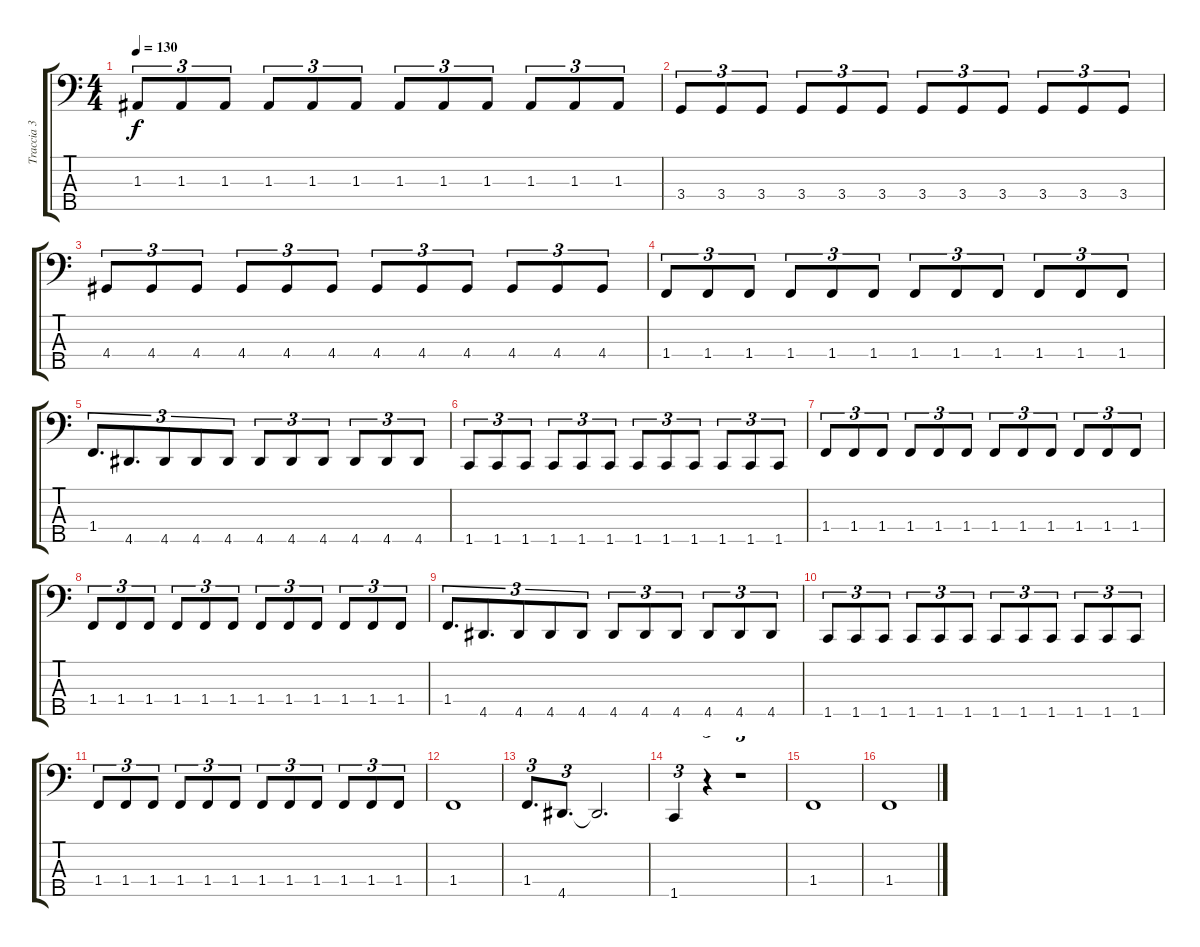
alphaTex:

\track ("Traccia 3" "Traccia 3") {instrument electricbasspick}
\staff {score tabs}
\tuning (G2 D2 A1 E1 B0) {hide}
\ts (4 4)
\tempo 130
\clef f4
\ks c
1.3.8{tu (3 2) dy f} 1.3.8{tu (3 2)} 1.3.8{tu (3 2)} 1.3.8{tu (3 2)} 1.3.8{tu (3 2)} 1.3.8{tu (3 2)} 1.3.8{tu (3 2)} 1.3.8{tu (3 2)} 1.3.8{tu (3 2)} 1.3.8{tu (3 2)} 1.3.8{tu (3 2)} 1.3.8{tu (3 2)} |
3.4.8{tu (3 2)} 3.4.8{tu (3 2)} 3.4.8{tu (3 2)} 3.4.8{tu (3 2)} 3.4.8{tu (3 2)} 3.4.8{tu (3 2)} 3.4.8{tu (3 2)} 3.4.8{tu (3 2)} 3.4.8{tu (3 2)} 3.4.8{tu (3 2)} 3.4.8{tu (3 2)} 3.4.8{tu (3 2)} |
4.4.8{tu (3 2)} 4.4.8{tu (3 2)} 4.4.8{tu (3 2)} 4.4.8{tu (3 2)} 4.4.8{tu (3 2)} 4.4.8{tu (3 2)} 4.4.8{tu (3 2)} 4.4.8{tu (3 2)} 4.4.8{tu (3 2)} 4.4.8{tu (3 2)} 4.4.8{tu (3 2)} 4.4.8{tu (3 2)} |
1.4.8{tu (3 2)} 1.4.8{tu (3 2)} 1.4.8{tu (3 2)} 1.4.8{tu (3 2)} 1.4.8{tu (3 2)} 1.4.8{tu (3 2)} 1.4.8{tu (3 2)} 1.4.8{tu (3 2)} 1.4.8{tu (3 2)} 1.4.8{tu (3 2)} 1.4.8{tu (3 2)} 1.4.8{tu (3 2)} |
1.4.8{d tu (3 2)} 4.5.8{d tu (3 2)} 4.5.8{tu (3 2)} 4.5.8{tu (3 2)} 4.5.8{tu (3 2)} 4.5.8{tu (3 2)} 4.5.8{tu (3 2)} 4.5.8{tu (3 2)} 4.5.8{tu (3 2)} 4.5.8{tu (3 2)} 4.5.8{tu (3 2)} |
1.5.8{tu (3 2)} 1.5.8{tu (3 2)} 1.5.8{tu (3 2)} 1.5.8{tu (3 2)} 1.5.8{tu (3 2)} 1.5.8{tu (3 2)} 1.5.8{tu (3 2)} 1.5.8{tu (3 2)} 1.5.8{tu (3 2)} 1.5.8{tu (3 2)} 1.5.8{tu (3 2)} 1.5.8{tu (3 2)} |
1.4.8{tu (3 2)} 1.4.8{tu (3 2)} 1.4.8{tu (3 2)} 1.4.8{tu (3 2)} 1.4.8{tu (3 2)} 1.4.8{tu (3 2)} 1.4.8{tu (3 2)} 1.4.8{tu (3 2)} 1.4.8{tu (3 2)} 1.4.8{tu (3 2)} 1.4.8{tu (3 2)} 1.4.8{tu (3 2)} |
1.4.8{tu (3 2)} 1.4.8{tu (3 2)} 1.4.8{tu (3 2)} 1.4.8{tu (3 2)} 1.4.8{tu (3 2)} 1.4.8{tu (3 2)} 1.4.8{tu (3 2)} 1.4.8{tu (3 2)} 1.4.8{tu (3 2)} 1.4.8{tu (3 2)} 1.4.8{tu (3 2)} 1.4.8{tu (3 2)} |
1.4.8{d tu (3 2)} 4.5.8{d tu (3 2)} 4.5.8{tu (3 2)} 4.5.8{tu (3 2)} 4.5.8{tu (3 2)} 4.5.8{tu (3 2)} 4.5.8{tu (3 2)} 4.5.8{tu (3 2)} 4.5.8{tu (3 2)} 4.5.8{tu (3 2)} 4.5.8{tu (3 2)} |
1.5.8{tu (3 2)} 1.5.8{tu (3 2)} 1.5.8{tu (3 2)} 1.5.8{tu (3 2)} 1.5.8{tu (3 2)} 1.5.8{tu (3 2)} 1.5.8{tu (3 2)} 1.5.8{tu (3 2)} 1.5.8{tu (3 2)} 1.5.8{tu (3 2)} 1.5.8{tu (3 2)} 1.5.8{tu (3 2)} |
1.4.8{tu (3 2)} 1.4.8{tu (3 2)} 1.4.8{tu (3 2)} 1.4.8{tu (3 2)} 1.4.8{tu (3 2)} 1.4.8{tu (3 2)} 1.4.8{tu (3 2)} 1.4.8{tu (3 2)} 1.4.8{tu (3 2)} 1.4.8{tu (3 2)} 1.4.8{tu (3 2)} 1.4.8{tu (3 2)} |
1.4.1 |
1.4.8{d tu (3 2)} 4.5.8{d tu (3 2)} 4.5{t}.2{d} |
1.5.4{tu (3 2)} r.4{tu (3 2)} r.1{tu (3 2)} |
1.4.1 |
1.4.1
